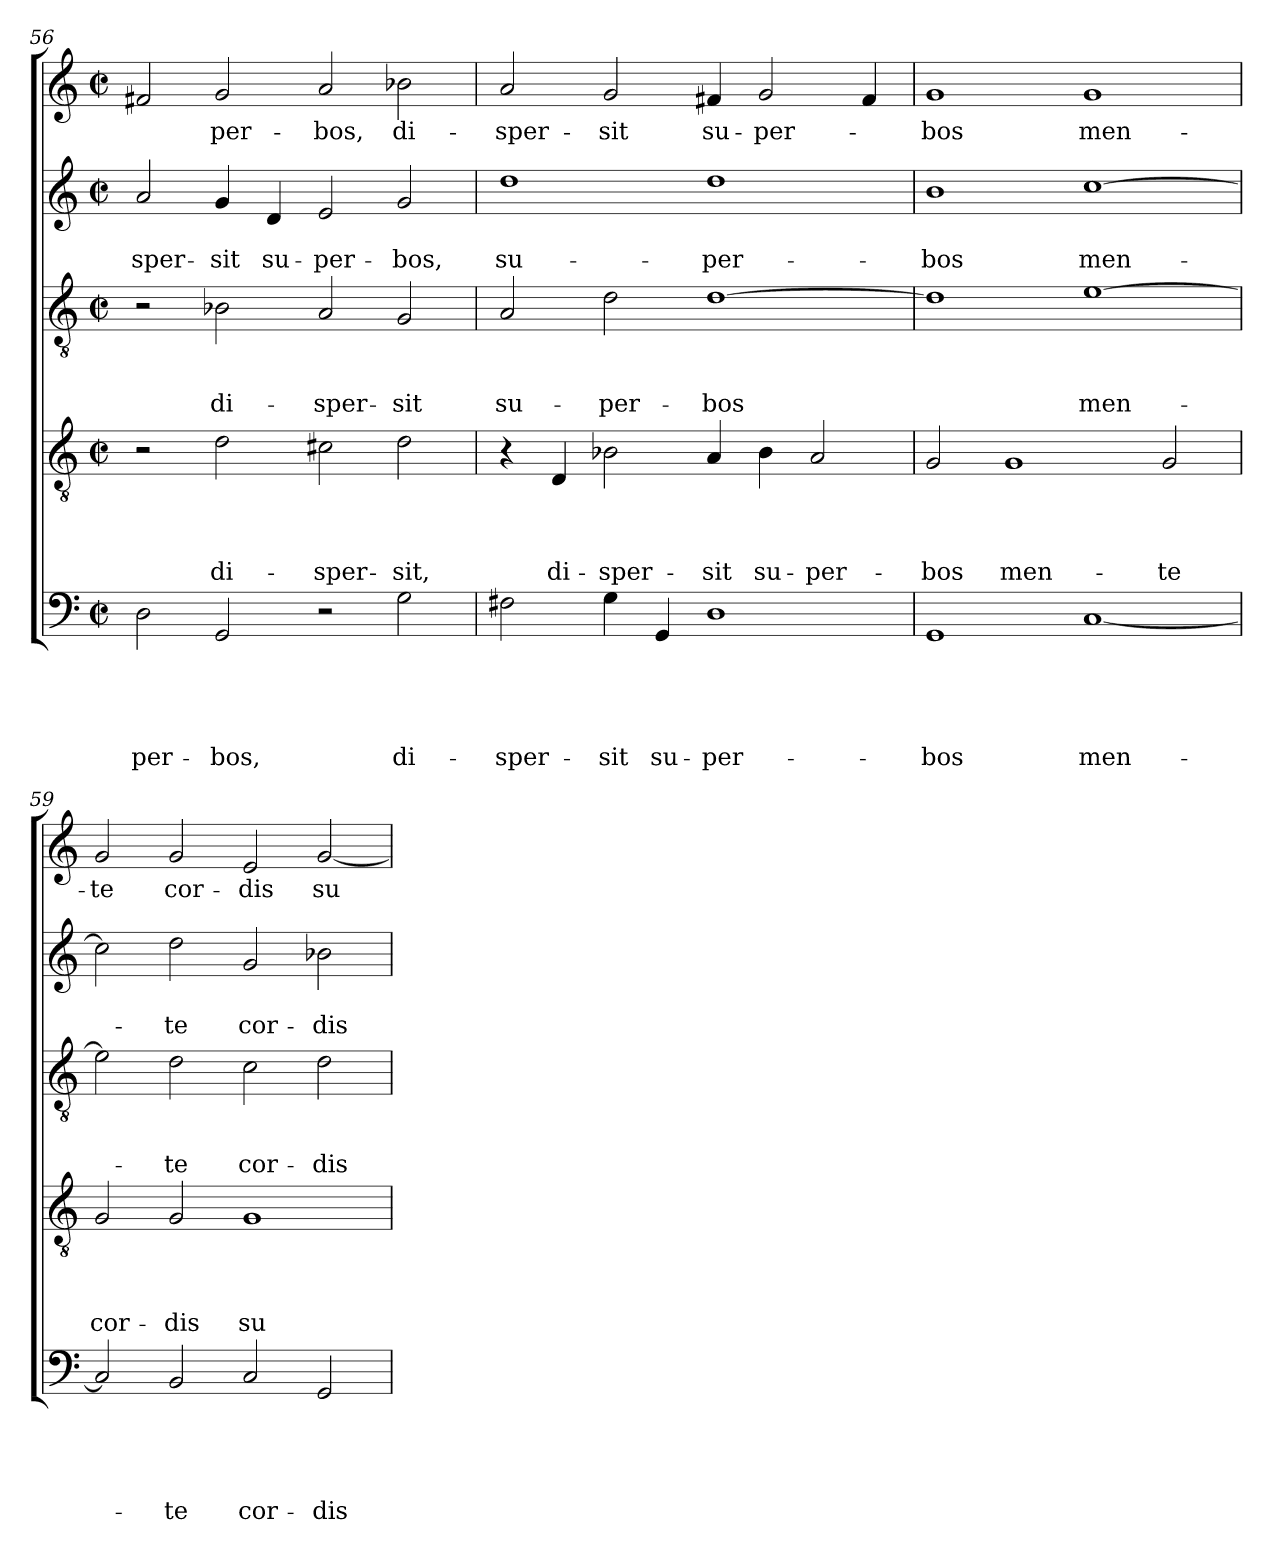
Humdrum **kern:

**kern	**text	**text	**text	**text	**text	**kern	**text	**text	**text	**text	**kern	**text	**text	**text	**kern	**text	**text	**kern	**text
*part5	*part5	*part5	*part5	*part5	*part5	*part4	*part4	*part4	*part4	*part4	*part3	*part3	*part3	*part3	*part2	*part2	*part2	*part1	*part1
*staff5	*staff5	*staff5	*staff5	*staff5	*staff5	*staff4	*staff4	*staff4	*staff4	*staff4	*staff3	*staff3	*staff3	*staff3	*staff2	*staff2	*staff2	*staff1	*staff1
*clefF4	*	*	*	*	*	*clefGv2	*	*	*	*	*clefGv2	*	*	*	*clefG2	*	*	*clefG2	*
*k[]	*	*	*	*	*	*k[]	*	*	*	*	*k[]	*	*	*	*k[]	*	*	*k[]	*
*C:	*	*	*	*	*	*C:	*	*	*	*	*C:	*	*	*	*C:	*	*	*C:	*
*M2/2	*	*	*	*	*	*M2/2	*	*	*	*	*M2/2	*	*	*	*M2/2	*	*	*M2/2	*
*met(c|)	*	*	*	*	*	*met(c|)	*	*	*	*	*met(c|)	*	*	*	*met(c|)	*	*	*met(c|)	*
=56	=56	=56	=56	=56	=56	=56	=56	=56	=56	=56	=56	=56	=56	=56	=56	=56	=56	=56	=56
2D\	.	.	.	.	-per-	2r	.	.	.	.	2r	.	.	.	2a/	.	-sper-	2f#X/	.
2GG/	.	.	.	.	-bos,	2d\	.	.	.	di-	2B-X\	.	.	di-	4g/	.	-sit	2g/	-per-
.	.	.	.	.	.	.	.	.	.	.	.	.	.	.	4d/	.	su-	.	.
2r	.	.	.	.	.	2c#X\	.	.	.	-sper-	2A/	.	.	-sper-	2e/	.	-per-	2a/	-bos,
2G\	.	.	.	.	di-	2d\	.	.	.	-sit,	2G/	.	.	-sit	2g/	.	-bos,	2b-X\	di-
!!LO:PB:g=z
=57	=57	=57	=57	=57	=57	=57	=57	=57	=57	=57	=57	=57	=57	=57	=57	=57	=57	=57	=57
2F#X\	.	.	.	.	-sper-	4r	.	.	.	.	2A/	.	.	su-	1dd	.	su-	2a/	-sper-
.	.	.	.	.	.	4D/	.	.	.	di-	.	.	.	.	.	.	.	.	.
4G\	.	.	.	.	-sit	2B-X\	.	.	.	-sper-	2d\	.	.	-per-	.	.	.	2g/	-sit
4GG/	.	.	.	.	su-	.	.	.	.	.	.	.	.	.	.	.	.	.	.
1D	.	.	.	.	-per-	4A/	.	.	.	-sit	[1d	.	.	-bos	1dd	.	-per-	4f#X/	su-
.	.	.	.	.	.	4B-\	.	.	.	su-	.	.	.	.	.	.	.	2g/	-per-
.	.	.	.	.	.	2A/	.	.	.	-per-	.	.	.	.	.	.	.	.	.
.	.	.	.	.	.	.	.	.	.	.	.	.	.	.	.	.	.	4f#/	.
=58	=58	=58	=58	=58	=58	=58	=58	=58	=58	=58	=58	=58	=58	=58	=58	=58	=58	=58	=58
1GG	.	.	.	.	-bos	2G/	.	.	.	-bos	1d]	.	.	.	1b	.	-bos	1g	-bos
.	.	.	.	.	.	1G	.	.	.	men-	.	.	.	.	.	.	.	.	.
[1C	.	.	.	.	men-	.	.	.	.	.	[1e	.	.	men-	[1cc	.	men-	1g	men-
.	.	.	.	.	.	2G/	.	.	.	-te	.	.	.	.	.	.	.	.	.
=59	=59	=59	=59	=59	=59	=59	=59	=59	=59	=59	=59	=59	=59	=59	=59	=59	=59	=59	=59
2C/]	.	.	.	.	.	2G/	.	.	.	cor-	2e\]	.	.	.	2cc\]	.	.	2g/	-te
2BB/	.	.	.	.	-te	2G/	.	.	.	-dis	2d\	.	.	-te	2dd\	.	-te	2g/	cor-
2C/	.	.	.	.	cor-	1G	.	.	.	su-	2c\	.	.	cor-	2g/	.	cor-	2e/	-dis
2GG/	.	.	.	.	-dis	.	.	.	.	.	2d\	.	.	-dis	2b-X\	.	-dis	[2g/	su-
=	=	=	=	=	=	=	=	=	=	=	=	=	=	=	=	=	=	=	=
*-	*-	*-	*-	*-	*-	*-	*-	*-	*-	*-	*-	*-	*-	*-	*-	*-	*-	*-	*-
